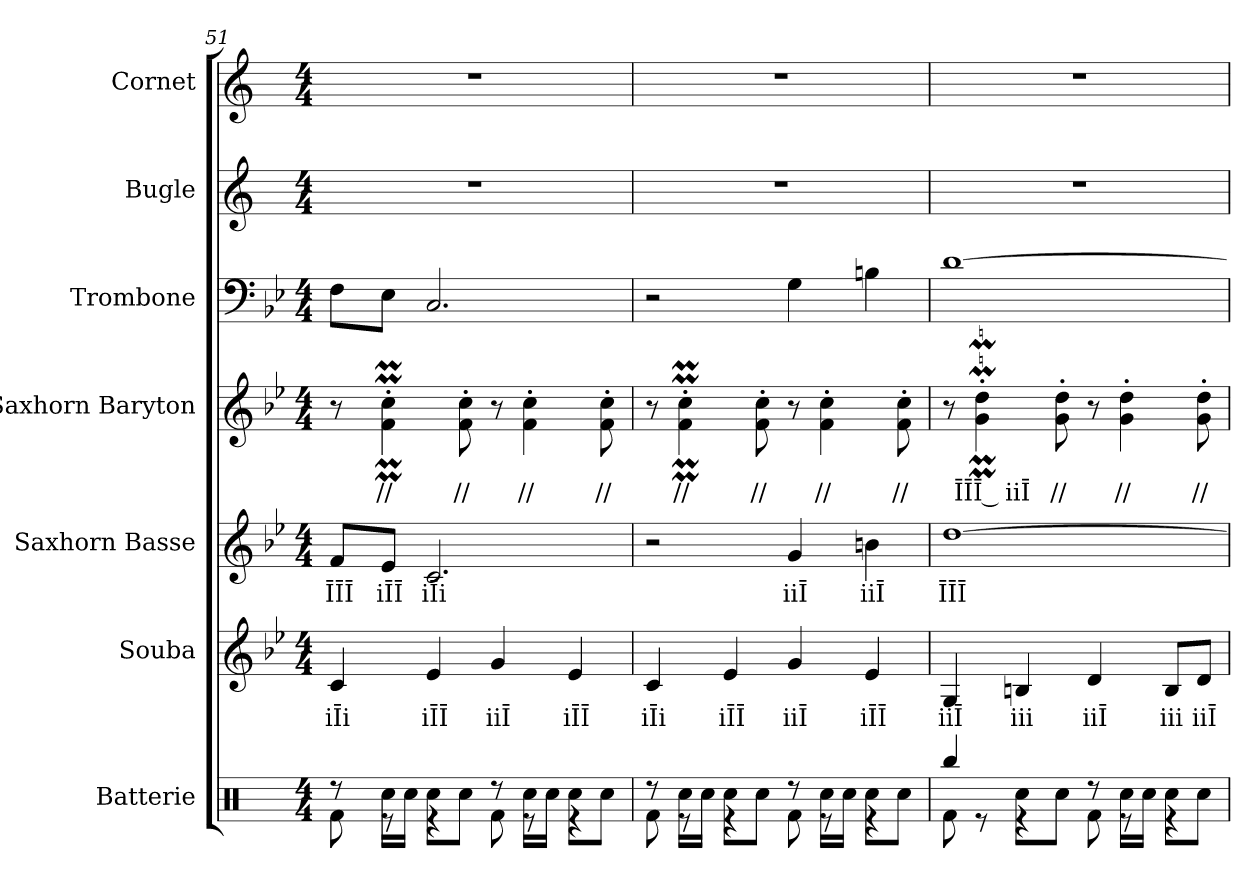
**kern	**kern	**text	**kern	**text	**kern	**text	**kern	**kern	**kern
*part7	*part6	*part6	*part5	*part5	*part4	*part4	*part3	*part2	*part1
*staff7	*staff6	*staff6	*staff5	*staff5	*staff4	*staff4	*staff3	*staff2	*staff1
*I"Batterie	*I"Souba	*	*I"Saxhorn Basse	*	*I"Saxhorn Baryton	*	*I"Trombone	*I"Bugle	*I"Cornet
*I'Bat.	*I'Sba.	*	*I'Bass.	*	*I'Bar.	*	*I'Tbn.	*I'Bu.	*I'Cnt.
*clefX	*clefG2	*	*clefG2	*	*clefG2	*	*clefF4	*clefG2	*clefG2
*	*ITrd15c26	*	*ITrd8c14	*	*ITrd8c14	*	*	*ITrd1c2	*ITrd1c2
*k[]	*k[b-e-]	*	*k[b-e-]	*	*k[b-e-]	*	*k[b-e-]	*k[b-e-]	*k[b-e-]
*M4/4	*M4/4	*	*M4/4	*	*M4/4	*	*M4/4	*M4/4	*M4/4
=51	=51	=51	=51	=51	=51	=51	=51	=51	=51
*^	*	*	*	*	*	*	*	*	*
!	!	!	!LO:LY:b	!	!LO:LY:b	!	!	!	!	!
8r	8Rf\	4CC/	iĪi	8F/L	ĪĪĪ	8r	.	8F\L	1r	1r
!	!	!	!	!	!LO:LY:b	!	!LO:LY:b	!	!	!
16Rcc\LL	8r	.	.	8E-/J	iĪĪ	4F\M' 4c\M'	//	8E-\J	.	.
16Rcc\JJ	.	.	.	.	.	.	.	.	.	.
!	!	!	!LO:LY:b	!	!LO:LY:b	!	!	!	!	!
8Rcc\L	4r	4EE-/	iĪĪ	2.C/	iĪi	.	.	2.C/	.	.
!	!	!	!	!	!	!	!LO:LY:b	!	!	!
8Rcc\J	.	.	.	.	.	8F\' 8c\'	//	.	.	.
!	!	!	!LO:LY:b	!	!	!	!	!	!	!
8r	8Rf\	4GG/	iiĪ	.	.	8r	.	.	.	.
!	!	!	!	!	!	!	!LO:LY:b	!	!	!
16Rcc\LL	8r	.	.	.	.	4F\' 4c\'	//	.	.	.
16Rcc\JJ	.	.	.	.	.	.	.	.	.	.
!	!	!	!LO:LY:b	!	!	!	!	!	!	!
8Rcc\L	4r	4EE-/	iĪĪ	.	.	.	.	.	.	.
!	!	!	!	!	!	!	!LO:LY:b	!	!	!
8Rcc\J	.	.	.	.	.	8F\' 8c\'	//	.	.	.
!!LO:PB:g=z
=52	=52	=52	=52	=52	=52	=52	=52	=52	=52	=52
!	!	!	!LO:LY:b	!	!	!	!	!	!	!
8r	8Rf\	4CC/	iĪi	2r	.	8r	.	2r	1r	1r
!	!	!	!	!	!	!	!LO:LY:b	!	!	!
16Rcc\LL	8r	.	.	.	.	4F\M' 4c\M'	//	.	.	.
16Rcc\JJ	.	.	.	.	.	.	.	.	.	.
!	!	!	!LO:LY:b	!	!	!	!	!	!	!
8Rcc\L	4r	4EE-/	iĪĪ	.	.	.	.	.	.	.
!	!	!	!	!	!	!	!LO:LY:b	!	!	!
8Rcc\J	.	.	.	.	.	8F\' 8c\'	//	.	.	.
!	!	!	!LO:LY:b	!	!LO:LY:b	!	!	!	!	!
8r	8Rf\	4GG/	iiĪ	4G/	iiĪ	8r	.	4G\	.	.
!	!	!	!	!	!	!	!LO:LY:b	!	!	!
16Rcc\LL	8r	.	.	.	.	4F\' 4c\'	//	.	.	.
16Rcc\JJ	.	.	.	.	.	.	.	.	.	.
!	!	!	!LO:LY:b	!	!LO:LY:b	!	!	!	!	!
8Rcc\L	4r	4EE-/	iĪĪ	4Bn\	iiĪ	.	.	4Bn\	.	.
!	!	!	!	!	!	!	!LO:LY:b	!	!	!
8Rcc\J	.	.	.	.	.	8F\' 8c\'	//	.	.	.
=53	=53	=53	=53	=53	=53	=53	=53	=53	=53	=53
!	!	!	!LO:LY:b	!	!LO:LY:b	!	!	!	!	!
4Rbb/	8Rf\	4GGG/	iiĪ	[1d	ĪĪĪ	8r	.	[1d	1r	1r
!	!	!	!	!	!	!	!LO:LY:b	!	!	!
.	8r	.	.	.	.	4G\M' 4d\M'	ĪĪĪ iiĪ	.	.	.
!	!	!	!LO:LY:b	!	!	!	!	!	!	!
8Rcc\L	4r	4BBBn/	iii	.	.	.	.	.	.	.
!	!	!	!	!	!	!	!LO:LY:b	!	!	!
8Rcc\J	.	.	.	.	.	8G\' 8d\'	//	.	.	.
!	!	!	!LO:LY:b	!	!	!	!	!	!	!
8r	8Rf\	4DD/	iiĪ	.	.	8r	.	.	.	.
!	!	!	!	!	!	!	!LO:LY:b	!	!	!
16Rcc\LL	8r	.	.	.	.	4G\' 4d\'	//	.	.	.
16Rcc\JJ	.	.	.	.	.	.	.	.	.	.
!	!	!	!LO:LY:b	!	!	!	!	!	!	!
8Rcc\L	4r	8BBB/L	iii	.	.	.	.	.	.	.
!	!	!	!LO:LY:b	!	!	!	!LO:LY:b	!	!	!
8Rcc\J	.	8DD/J	iiĪ	.	.	8G\' 8d\'	//	.	.	.
*v	*v	*	*	*	*	*	*	*	*	*
=	=	=	=	=	=	=	=	=	=
*-	*-	*-	*-	*-	*-	*-	*-	*-	*-
